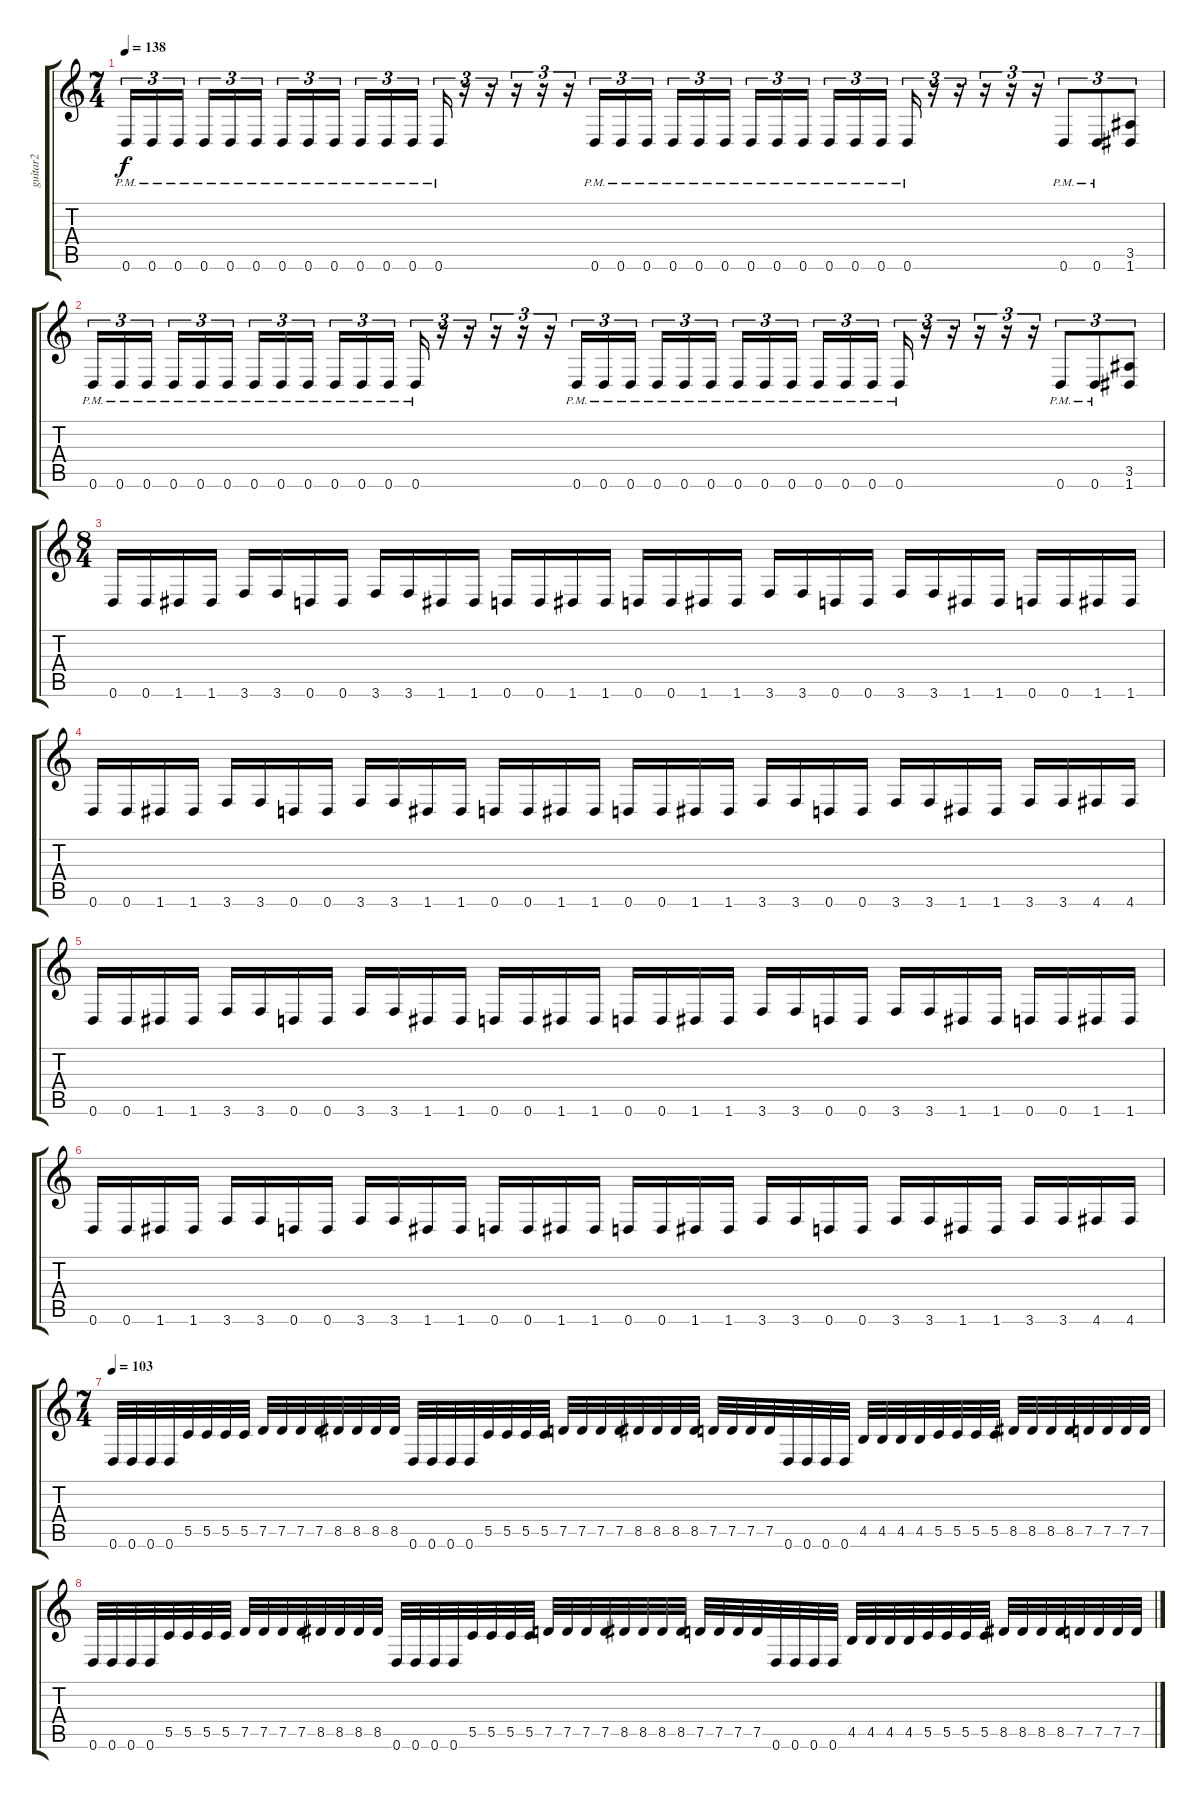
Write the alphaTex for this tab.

\track ("guitar2" "guitar2") {instrument distortionguitar}
\staff {score tabs}
\tuning (D4 A3 F3 C3 G2 D2) {hide}
\ts (7 4)
\tempo 138
\clef g2
\ks c
0.6{pm}.16{tu (3 2) dy f} 0.6{pm}.16{tu (3 2)} 0.6{pm}.16{tu (3 2)} 0.6{pm}.16{tu (3 2)} 0.6{pm}.16{tu (3 2)} 0.6{pm}.16{tu (3 2)} 0.6{pm}.16{tu (3 2)} 0.6{pm}.16{tu (3 2)} 0.6{pm}.16{tu (3 2)} 0.6{pm}.16{tu (3 2)} 0.6{pm}.16{tu (3 2)} 0.6{pm}.16{tu (3 2)} 0.6{pm}.16{tu (3 2)} r.16{tu (3 2)} r.16{tu (3 2)} r.16{tu (3 2)} r.16{tu (3 2)} r.16{tu (3 2)} 0.6{pm}.16{tu (3 2)} 0.6{pm}.16{tu (3 2)} 0.6{pm}.16{tu (3 2)} 0.6{pm}.16{tu (3 2)} 0.6{pm}.16{tu (3 2)} 0.6{pm}.16{tu (3 2)} 0.6{pm}.16{tu (3 2)} 0.6{pm}.16{tu (3 2)} 0.6{pm}.16{tu (3 2)} 0.6{pm}.16{tu (3 2)} 0.6{pm}.16{tu (3 2)} 0.6{pm}.16{tu (3 2)} 0.6{pm}.16{tu (3 2)} r.16{tu (3 2)} r.16{tu (3 2)} r.16{tu (3 2)} r.16{tu (3 2)} r.16{tu (3 2)} 0.6{pm}.8{tu (3 2)} 0.6{pm}.8{tu (3 2)} (3.5 1.6).8{tu (3 2)} |
0.6{pm}.16{tu (3 2)} 0.6{pm}.16{tu (3 2)} 0.6{pm}.16{tu (3 2)} 0.6{pm}.16{tu (3 2)} 0.6{pm}.16{tu (3 2)} 0.6{pm}.16{tu (3 2)} 0.6{pm}.16{tu (3 2)} 0.6{pm}.16{tu (3 2)} 0.6{pm}.16{tu (3 2)} 0.6{pm}.16{tu (3 2)} 0.6{pm}.16{tu (3 2)} 0.6{pm}.16{tu (3 2)} 0.6{pm}.16{tu (3 2)} r.16{tu (3 2)} r.16{tu (3 2)} r.16{tu (3 2)} r.16{tu (3 2)} r.16{tu (3 2)} 0.6{pm}.16{tu (3 2)} 0.6{pm}.16{tu (3 2)} 0.6{pm}.16{tu (3 2)} 0.6{pm}.16{tu (3 2)} 0.6{pm}.16{tu (3 2)} 0.6{pm}.16{tu (3 2)} 0.6{pm}.16{tu (3 2)} 0.6{pm}.16{tu (3 2)} 0.6{pm}.16{tu (3 2)} 0.6{pm}.16{tu (3 2)} 0.6{pm}.16{tu (3 2)} 0.6{pm}.16{tu (3 2)} 0.6{pm}.16{tu (3 2)} r.16{tu (3 2)} r.16{tu (3 2)} r.16{tu (3 2)} r.16{tu (3 2)} r.16{tu (3 2)} 0.6{pm}.8{tu (3 2)} 0.6{pm}.8{tu (3 2)} (3.5 1.6).8{tu (3 2)} |
\ts (8 4)
0.6.16 0.6.16 1.6.16 1.6.16 3.6.16 3.6.16 0.6.16 0.6.16 3.6.16 3.6.16 1.6.16 1.6.16 0.6.16 0.6.16 1.6.16 1.6.16 0.6.16 0.6.16 1.6.16 1.6.16 3.6.16 3.6.16 0.6.16 0.6.16 3.6.16 3.6.16 1.6.16 1.6.16 0.6.16 0.6.16 1.6.16 1.6.16 |
0.6.16 0.6.16 1.6.16 1.6.16 3.6.16 3.6.16 0.6.16 0.6.16 3.6.16 3.6.16 1.6.16 1.6.16 0.6.16 0.6.16 1.6.16 1.6.16 0.6.16 0.6.16 1.6.16 1.6.16 3.6.16 3.6.16 0.6.16 0.6.16 3.6.16 3.6.16 1.6.16 1.6.16 3.6.16 3.6.16 4.6.16 4.6.16 |
0.6.16 0.6.16 1.6.16 1.6.16 3.6.16 3.6.16 0.6.16 0.6.16 3.6.16 3.6.16 1.6.16 1.6.16 0.6.16 0.6.16 1.6.16 1.6.16 0.6.16 0.6.16 1.6.16 1.6.16 3.6.16 3.6.16 0.6.16 0.6.16 3.6.16 3.6.16 1.6.16 1.6.16 0.6.16 0.6.16 1.6.16 1.6.16 |
0.6.16 0.6.16 1.6.16 1.6.16 3.6.16 3.6.16 0.6.16 0.6.16 3.6.16 3.6.16 1.6.16 1.6.16 0.6.16 0.6.16 1.6.16 1.6.16 0.6.16 0.6.16 1.6.16 1.6.16 3.6.16 3.6.16 0.6.16 0.6.16 3.6.16 3.6.16 1.6.16 1.6.16 3.6.16 3.6.16 4.6.16 4.6.16 |
\ts (7 4)
\tempo 103
0.6.32 0.6.32 0.6.32 0.6.32 5.5.32 5.5.32 5.5.32 5.5.32 7.5.32 7.5.32 7.5.32 7.5.32 8.5.32 8.5.32 8.5.32 8.5.32 0.6.32 0.6.32 0.6.32 0.6.32 5.5.32 5.5.32 5.5.32 5.5.32 7.5.32 7.5.32 7.5.32 7.5.32 8.5.32 8.5.32 8.5.32 8.5.32 7.5.32 7.5.32 7.5.32 7.5.32 0.6.32 0.6.32 0.6.32 0.6.32 4.5.32 4.5.32 4.5.32 4.5.32 5.5.32 5.5.32 5.5.32 5.5.32 8.5.32 8.5.32 8.5.32 8.5.32 7.5.32 7.5.32 7.5.32 7.5.32 |
0.6.32 0.6.32 0.6.32 0.6.32 5.5.32 5.5.32 5.5.32 5.5.32 7.5.32 7.5.32 7.5.32 7.5.32 8.5.32 8.5.32 8.5.32 8.5.32 0.6.32 0.6.32 0.6.32 0.6.32 5.5.32 5.5.32 5.5.32 5.5.32 7.5.32 7.5.32 7.5.32 7.5.32 8.5.32 8.5.32 8.5.32 8.5.32 7.5.32 7.5.32 7.5.32 7.5.32 0.6.32 0.6.32 0.6.32 0.6.32 4.5.32 4.5.32 4.5.32 4.5.32 5.5.32 5.5.32 5.5.32 5.5.32 8.5.32 8.5.32 8.5.32 8.5.32 7.5.32 7.5.32 7.5.32 7.5.32
